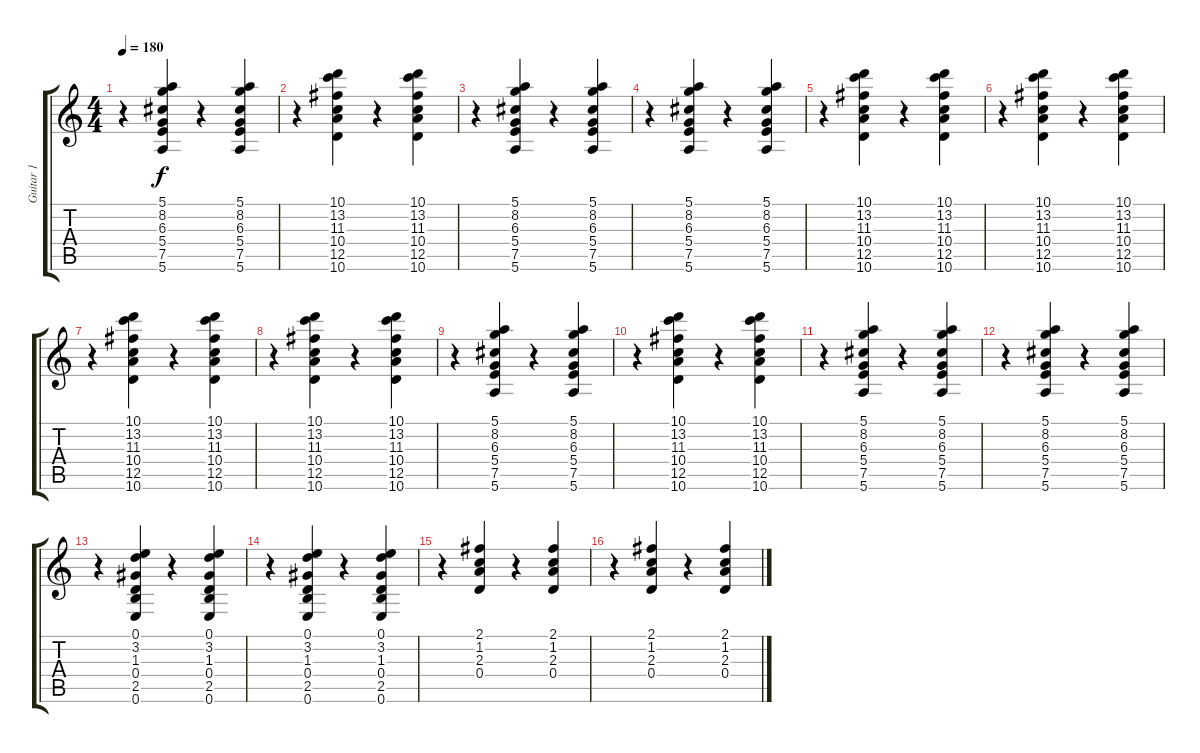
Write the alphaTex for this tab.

\track ("Guitar 1" "Guitar 1") {instrument electricguitarclean}
\staff {score tabs}
\tuning (E4 B3 G3 D3 A2 E2) {hide}
\ts (4 4)
\tempo 180
\clef g2
\ks c
r.4{dy f} (5.1 8.2 6.3 5.4 7.5 5.6).4 r.4 (5.1 8.2 6.3 5.4 7.5 5.6).4 |
r.4 (10.1 13.2 11.3 10.4 12.5 10.6).4 r.4 (10.1 13.2 11.3 10.4 12.5 10.6).4 |
r.4 (5.1 8.2 6.3 5.4 7.5 5.6).4 r.4 (5.1 8.2 6.3 5.4 7.5 5.6).4 |
r.4 (5.1 8.2 6.3 5.4 7.5 5.6).4 r.4 (5.1 8.2 6.3 5.4 7.5 5.6).4 |
r.4 (10.1 13.2 11.3 10.4 12.5 10.6).4 r.4 (10.1 13.2 11.3 10.4 12.5 10.6).4 |
r.4 (10.1 13.2 11.3 10.4 12.5 10.6).4 r.4 (10.1 13.2 11.3 10.4 12.5 10.6).4 |
r.4 (10.1 13.2 11.3 10.4 12.5 10.6).4 r.4 (10.1 13.2 11.3 10.4 12.5 10.6).4 |
r.4 (10.1 13.2 11.3 10.4 12.5 10.6).4 r.4 (10.1 13.2 11.3 10.4 12.5 10.6).4 |
r.4 (5.1 8.2 6.3 5.4 7.5 5.6).4 r.4 (5.1 8.2 6.3 5.4 7.5 5.6).4 |
r.4 (10.1 13.2 11.3 10.4 12.5 10.6).4 r.4 (10.1 13.2 11.3 10.4 12.5 10.6).4 |
r.4 (5.1 8.2 6.3 5.4 7.5 5.6).4 r.4 (5.1 8.2 6.3 5.4 7.5 5.6).4 |
r.4 (5.1 8.2 6.3 5.4 7.5 5.6).4 r.4 (5.1 8.2 6.3 5.4 7.5 5.6).4 |
r.4 (0.1 3.2 1.3 0.4 2.5 0.6).4 r.4 (0.1 3.2 1.3 0.4 2.5 0.6).4 |
r.4 (0.1 3.2 1.3 0.4 2.5 0.6).4 r.4 (0.1 3.2 1.3 0.4 2.5 0.6).4 |
r.4 (2.1 1.2 2.3 0.4).4 r.4 (2.1 1.2 2.3 0.4).4 |
r.4 (2.1 1.2 2.3 0.4).4 r.4 (2.1 1.2 2.3 0.4).4
